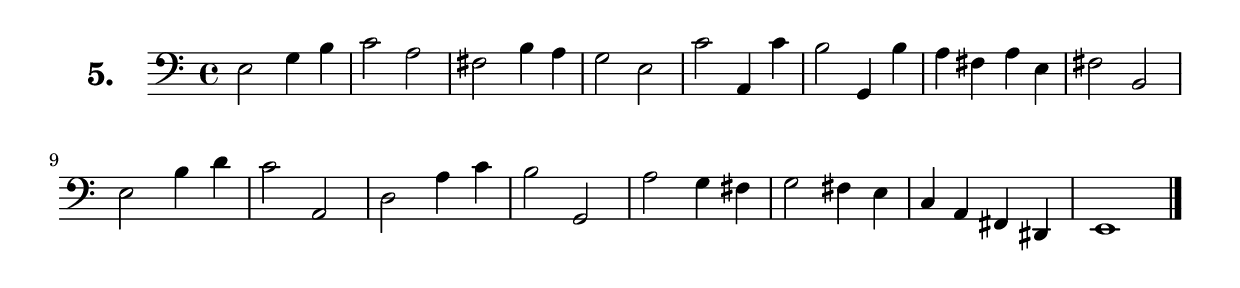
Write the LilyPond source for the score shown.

\version "2.18.2"

\score {
  \new StaffGroup = "" \with {
        instrumentName = \markup { \bold \huge { \larger "5." }}
      }
  <<
    \new Staff = "celloI" 
    \relative c {
      \clef bass
      \key c \major
      \time 4/4

      e2 g4 b      | %01
      c2 a         | %02
      fis2 b4 a    | %03
      g2 e         | %04
      c'2 a,4 c'   | %05
      b2 g,4 b'    | %06
      a fis a e    | %07
      fis2 b,      | %08
      e2 b'4 d     | %09
      c2 a,        | %10
      d2 a'4 c     | %11
      b2 g,        | %12
      a'2 g4 fis   | %13
      g2 fis4 e    | %14
      c4 a fis dis | %15
      e1 \bar "|."   %16

    }
  >>
  \layout {}
  \header {
    composer = "Sebastian Lee"
    %opus = "Op.30"
  }
}
